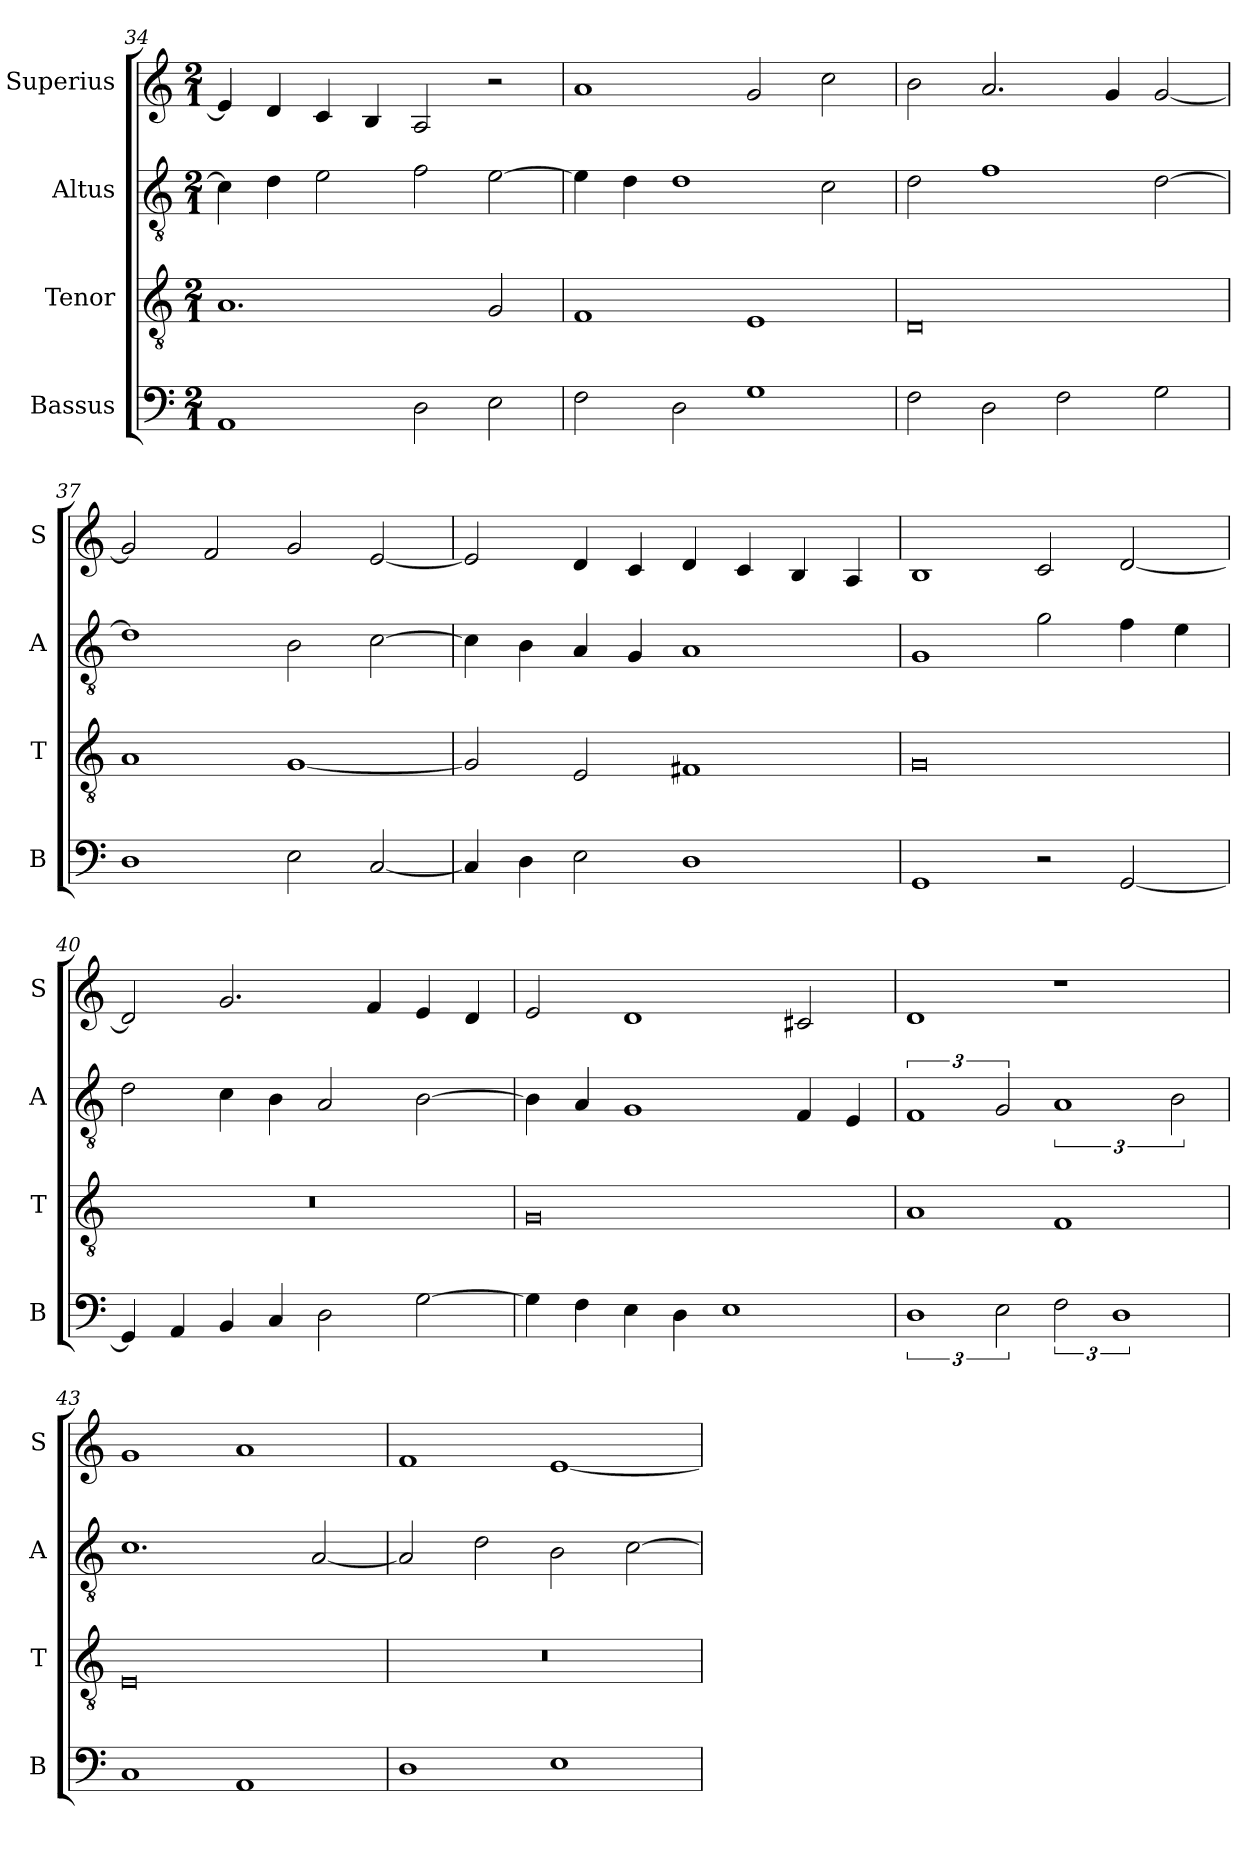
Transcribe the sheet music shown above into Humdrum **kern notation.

**kern	**kern	**kern	**kern
*part4	*part3	*part2	*part1
*staff4	*staff3	*staff2	*staff1
*I"Bassus	*I"Tenor	*I"Altus	*I"Superius
*I'B	*I'T	*I'A	*I'S
*clefF4	*clefGv2	*clefGv2	*clefG2
*k[]	*k[]	*k[]	*k[]
*M2/1	*M2/1	*M2/1	*M2/1
=34	=34	=34	=34
1AA	1.A	4c\]	4e/]
.	.	4d\	4d/
.	.	2e\	4c/
.	.	.	4B/
2D\	.	2f\	2A/
2E\	2G/	[2e\	2r
=35	=35	=35	=35
2F\	1F	4e\]	1a
.	.	4d\	.
2D\	.	1d	.
1G	1E	.	2g/
.	.	2c\	2cc\
=36	=36	=36	=36
2F\	0D	2d\	2b\
2D\	.	1f	2.a/
2F\	.	.	.
.	.	.	4g/
2G\	.	[2d\	[2g/
=37	=37	=37	=37
1D	1A	1d]	2g/]
.	.	.	2f/
2E\	[1G	2B\	2g/
[2C/	.	[2c\	[2e/
=38	=38	=38	=38
4C/]	2G/]	4c\]	2e/]
4D\	.	4B\	.
2E\	2E/	4A/	4d/
.	.	4G/	4c/
1D	1F#X	1A	4d/
.	.	.	4c/
.	.	.	4B/
.	.	.	4A/
=39	=39	=39	=39
1GG	0G	1G	1B
2r	.	2g\	2c/
[2GG/	.	4f\	[2d/
.	.	4e\	.
=40	=40	=40	=40
4GG/]	0r	2d\	2d/]
4AA/	.	.	.
4BB/	.	4c\	2.g/
4C/	.	4B\	.
2D\	.	2A/	.
.	.	.	4f/
[2G\	.	[2B\	4e/
.	.	.	4d/
=41	=41	=41	=41
4G\]	0G	4B\]	2e/
4F\	.	4A/	.
4E\	.	1G	1d
4D\	.	.	.
1E	.	.	.
.	.	4F/	2c#X/
.	.	4E/	.
=42	=42	=42	=42
3%2D	1A	3%2F	1d
3E\	.	3G/	.
3F\	1F	3%2A	1r
3%2D	.	.	.
.	.	3B\	.
=43	=43	=43	=43
1C	0E	1.c	1g
1AA	.	.	1a
.	.	[2A/	.
=44	=44	=44	=44
1D	0r	2A/]	1f
.	.	2d\	.
1E	.	2B\	[1e
.	.	[2c\	.
=	=	=	=
*-	*-	*-	*-
